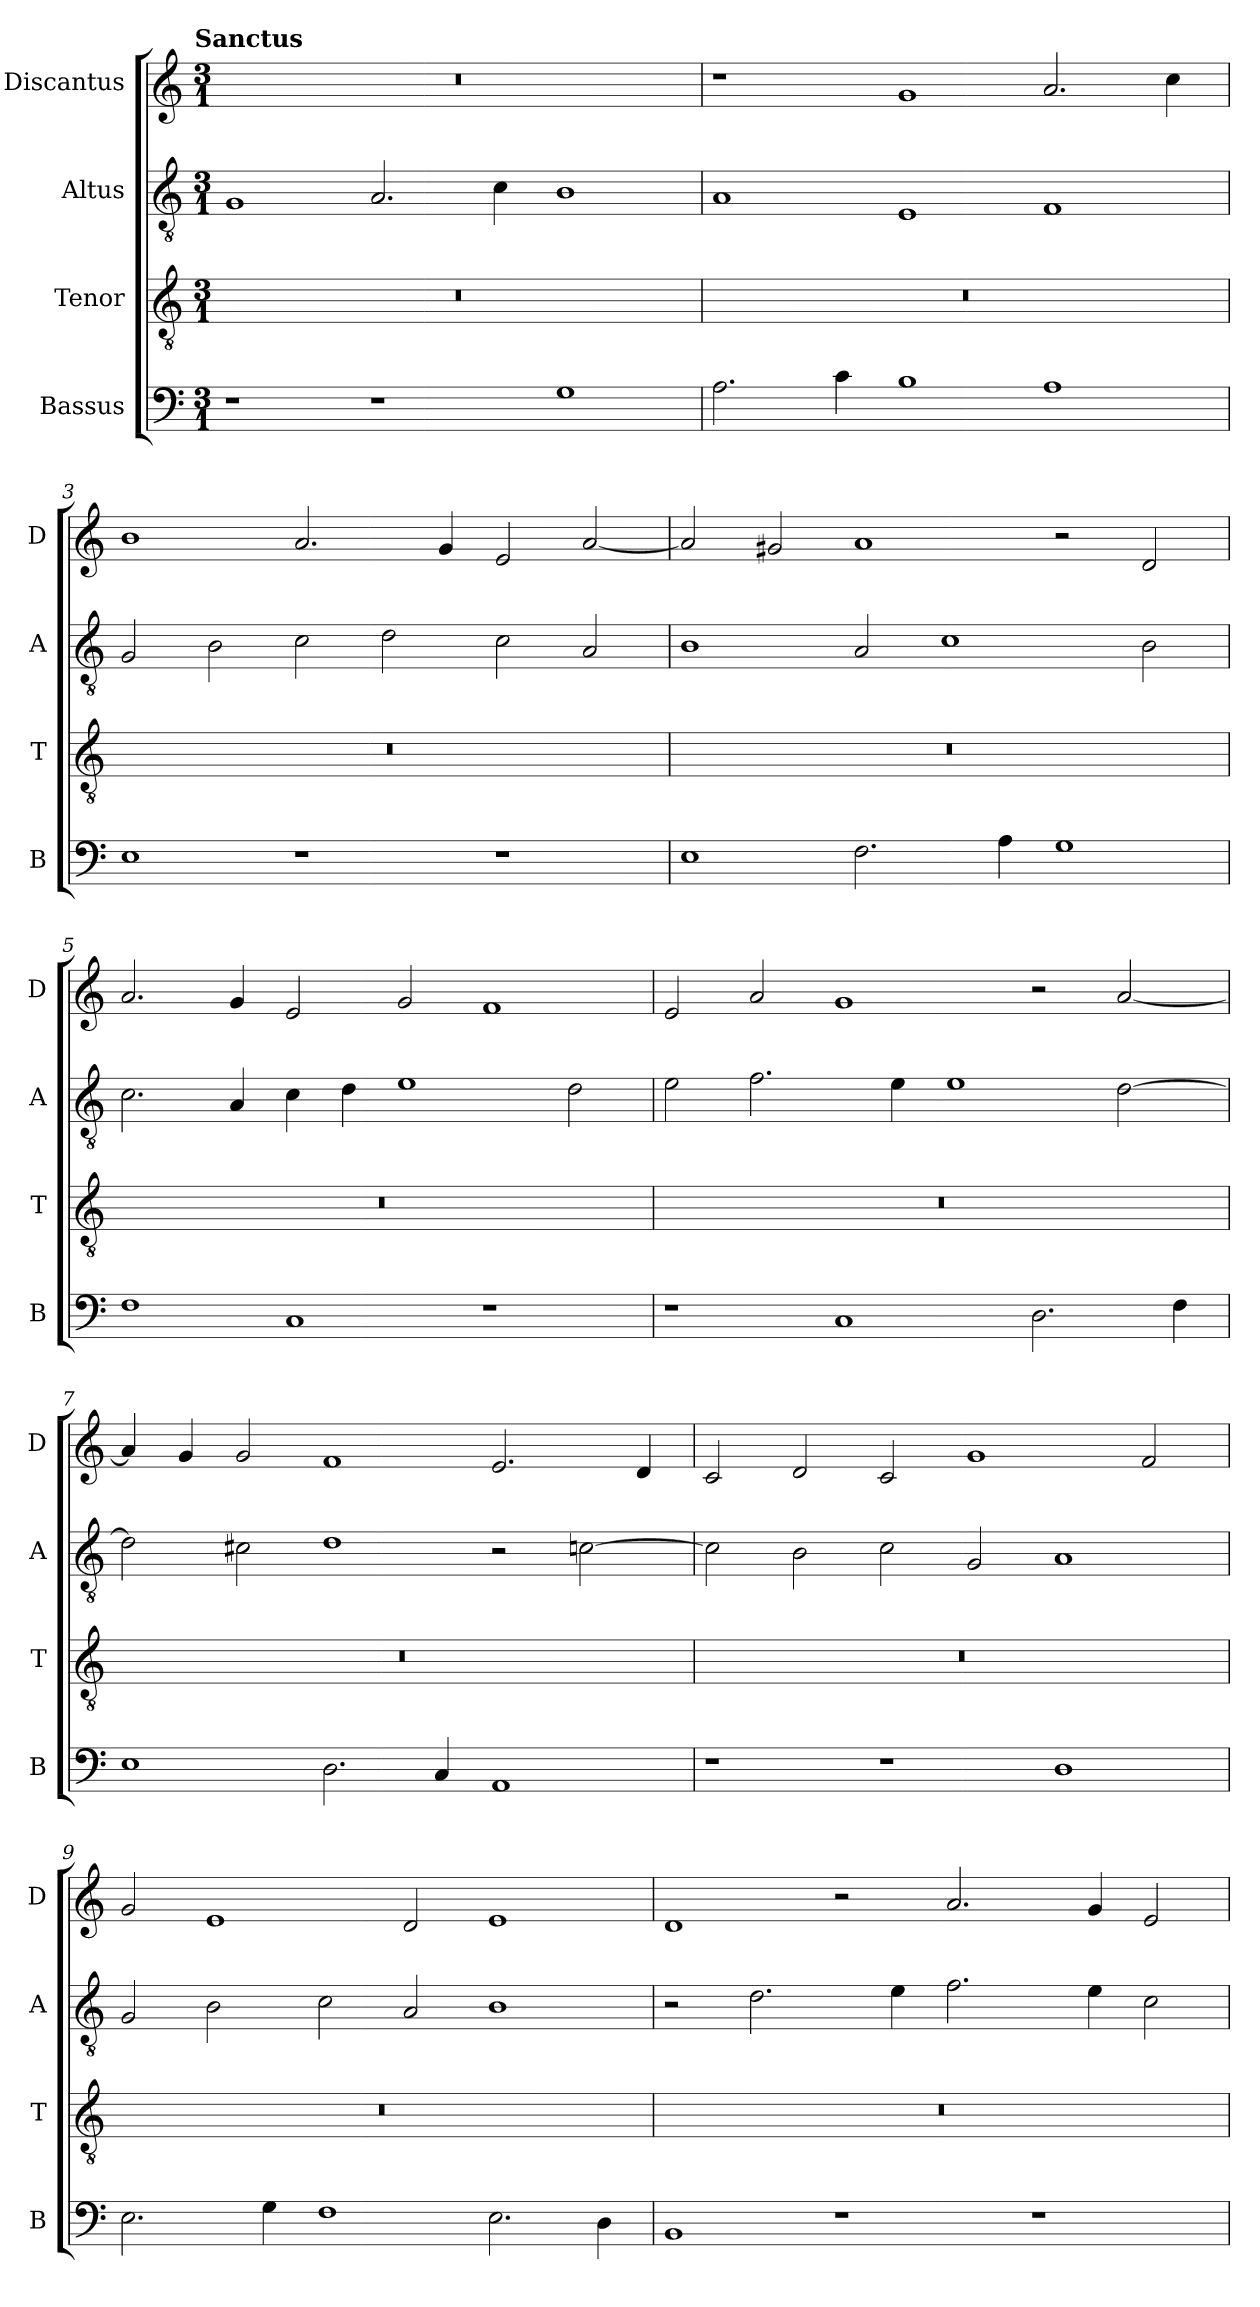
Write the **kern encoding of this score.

**kern	**kern	**kern	**kern
*part4	*part3	*part2	*part1
*staff4	*staff3	*staff2	*staff1
*I"Bassus	*I"Tenor	*I"Altus	*I"Discantus
*I'B	*I'T	*I'A	*I'D
*clefF4	*clefGv2	*clefGv2	*clefG2
*k[]	*k[]	*k[]	*k[]
!!LO:TX:omd:t=Sanctus
*M3/1	*M3/1	*M3/1	*M3/1
=1	=1	=1	=1
1r	0.r	1G	0.r
1r	.	2.A/	.
.	.	4c\	.
1G	.	1B	.
=2	=2	=2	=2
2.A\	0.r	1A	1r
4c\	.	.	.
1B	.	1E	1g
1A	.	1F	2.a/
.	.	.	4cc\
=3	=3	=3	=3
1E	0.r	2G/	1b
.	.	2B\	.
1r	.	2c\	2.a/
.	.	2d\	.
.	.	.	4g/
1r	.	2c\	2e/
.	.	2A/	[2a/
=4	=4	=4	=4
1E	0.r	1B	2a/]
.	.	.	2g#X/
2.F\	.	2A/	1a
.	.	1c	.
4A\	.	.	.
1G	.	.	2r
.	.	2B\	2d/
=5	=5	=5	=5
1F	0.r	2.c\	2.a/
.	.	4A/	4g/
1C	.	4c\	2e/
.	.	4d\	.
.	.	1e	2g/
1r	.	.	1f
.	.	2d\	.
=6	=6	=6	=6
1r	0.r	2e\	2e/
.	.	2.f\	2a/
1C	.	.	1g
.	.	4e\	.
.	.	1e	.
2.D\	.	.	2r
.	.	[2d\	[2a/
4F\	.	.	.
=7	=7	=7	=7
1E	0.r	2d\]	4a/]
.	.	.	4g/
.	.	2c#X\	2g/
2.D\	.	1d	1f
4C/	.	.	.
1AA	.	2r	2.e/
.	.	[2cn\	.
.	.	.	4d/
=8	=8	=8	=8
1r	0.r	2cn\]	2c/
.	.	2B\	2d/
1r	.	2c\	2c/
.	.	2G/	1g
1D	.	1A	.
.	.	.	2f/
=9	=9	=9	=9
2.E\	0.r	2G/	2g/
.	.	2B\	1e
4G\	.	.	.
1F	.	2c\	.
.	.	2A/	2d/
2.E\	.	1B	1e
4D\	.	.	.
=10	=10	=10	=10
1BB	0.r	2r	1d
.	.	2.d\	.
1r	.	.	2r
.	.	4e\	.
.	.	2.f\	2.a/
1r	.	.	.
.	.	4e\	4g/
.	.	2c\	2e/
=	=	=	=
*-	*-	*-	*-
